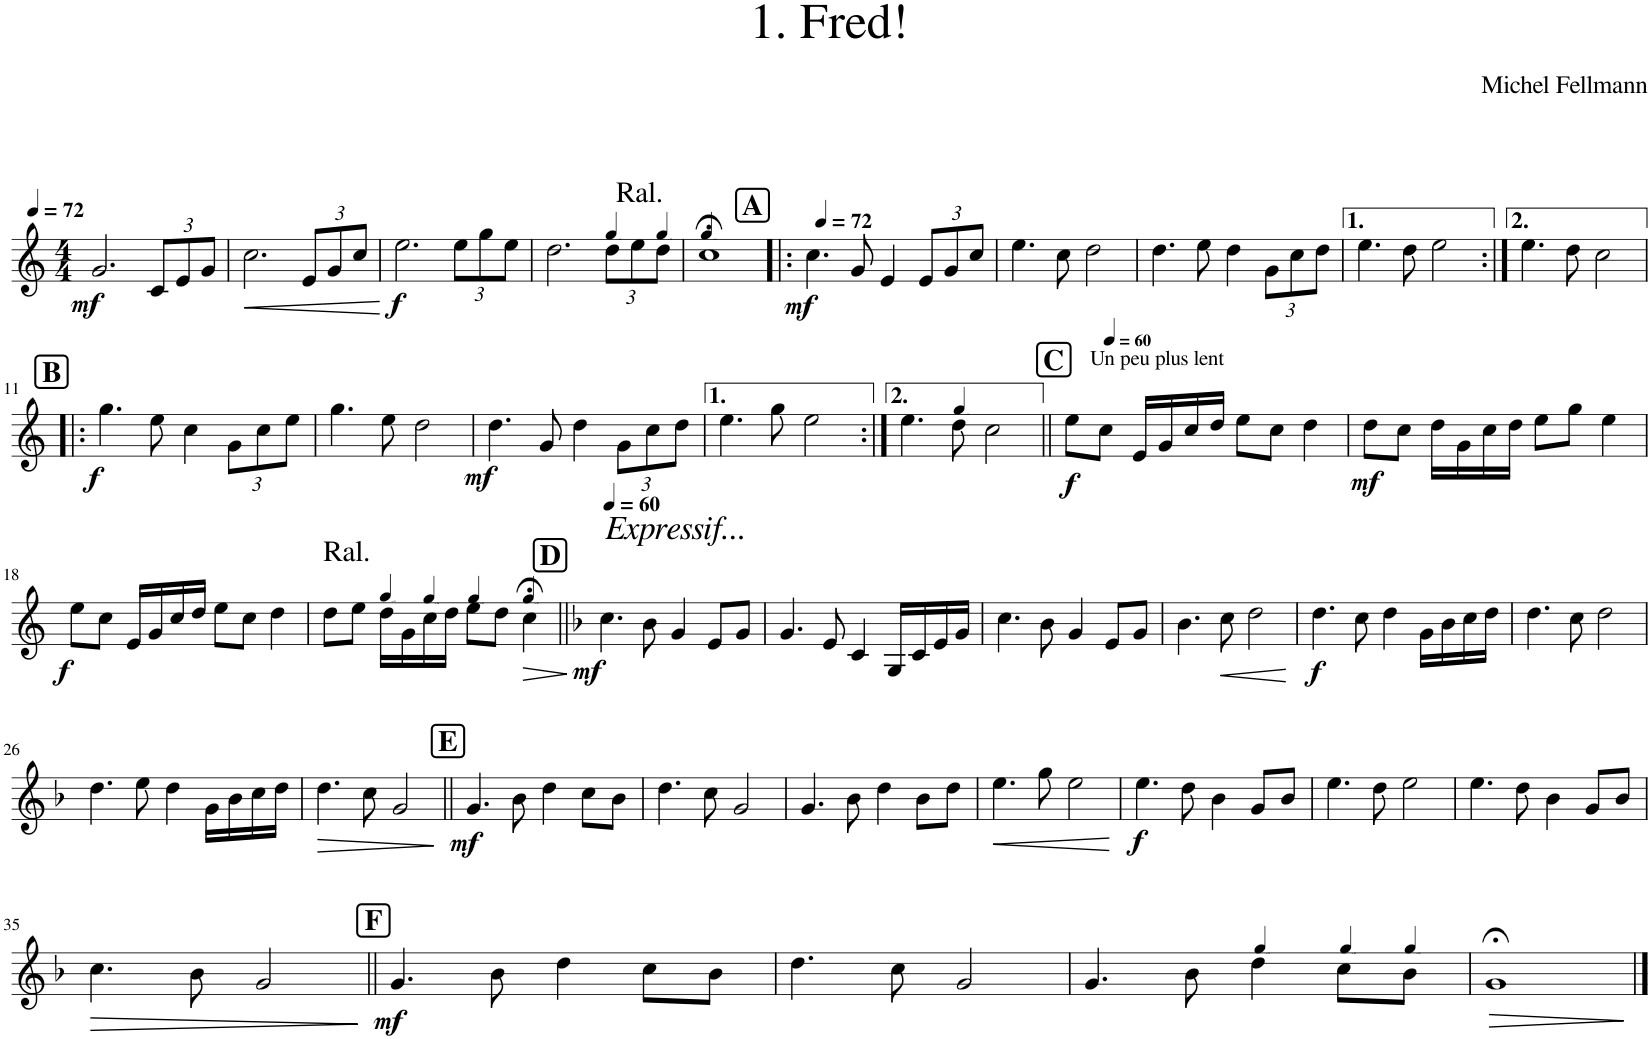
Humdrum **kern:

**kern	**dynam
*part1	*part1
*staff1	*staff1
*I"Cor en Fa	*
*I'Cor Fa	*
*clefG2	*
*Trd4c7	*
*k[]	*
*M4/4	*
*MM72	*
=1	=1
!	!LO:DY:b
2.g/	mf
*Xbrackettup	*
12c/L	.
12e/	.
12g/J	.
=2	=2
!	!LO:HP:b
2.cc\	<
12e/L	.
12g/	.
12cc/J	.
.	[
=3	=3
!	!LO:DY:b
2.ee\	f
12ee\L	.
12gg\	.
12ee\J	.
=4	=4
!LO:TX:a:t=Ral.	!
2.dd\	.
*MM65	*
12dd\L	.
12ee\	.
*MM52	*
12dd\J	.
=5	=5
*MM60	*
1cc;<	.
=6!|:	=6!|:
!!LO:REH:place=s1:a:B:cj:fs=14:t=A
*MM72	*
!	!LO:DY:b
4.cc\	mf
8g/	.
4e/	.
12e/L	.
12g/	.
12cc/J	.
=7	=7
4.ee\	.
8cc\	.
2dd\	.
=8	=8
4.dd\	.
8ee\	.
4dd\	.
12g\L	.
12cc\	.
12dd\J	.
=9	=9
4.ee\	.
8dd\	.
2ee\	.
=10:|!	=10:|!
4.ee\	.
8dd\	.
2cc\	.
!!LO:LB:g=z
!!LO:REH:place=s1:a:B:cj:fs=14:t=B
=11!|:	=11!|:
!	!LO:DY:b
4.gg\	f
8ee\	.
4cc\	.
12g\L	.
12cc\	.
12ee\J	.
=12	=12
4.gg\	.
8ee\	.
2dd\	.
=13	=13
!	!LO:DY:b
4.dd\	mf
8g/	.
4dd\	.
12g\L	.
12cc\	.
12dd\J	.
=14	=14
4.ee\	.
8gg\	.
2ee\	.
=15:|!	=15:|!
4.ee\	.
*MM55	*
8dd\	.
2cc\	.
=16||	=16||
!!LO:REH:place=s1:a:B:cj:fs=14:t=C
*MM60	*
!LO:TX:a:t=Un peu plus lent	!
!	!LO:DY:b
8ee\L	f
8cc\J	.
16e/LL	.
16g/	.
16cc/	.
16dd/JJ	.
8ee\L	.
8cc\J	.
4dd\	.
=17	=17
!	!LO:DY:b
8dd\L	mf
8cc\J	.
16dd\LL	.
16g\	.
16cc\	.
16dd\JJ	.
8ee\L	.
8gg\J	.
4ee\	.
!!LO:LB:g=z
=18	=18
!	!LO:DY:b
8ee\L	f
8cc\J	.
16e/LL	.
16g/	.
16cc/	.
16dd/JJ	.
8ee\L	.
8cc\J	.
4dd\	.
=19	=19
!LO:TX:a:t=Ral.	!
8dd\L	.
8ee\J	.
*MM55	*
16dd\LL	.
16g\	.
*MM48	*
16cc\	.
16dd\JJ	.
*MM40	*
8ee\L	.
8dd\J	.
*MM20	*
!	!LO:HP:b
4cc;<\	>
.	]
=20||	=20||
!!LO:REH:place=s1:a:B:cj:fs=14:t=D
*k[b-]	*
*MM60	*
!	!LO:DY:b
4.cc\	mf
8b-\	.
!LO:TX:a:i:t=Expressif...	!
4g/	.
8e/L	.
8g/J	.
=21	=21
4.g/	.
8e/	.
4c/	.
16G/LL	.
16c/	.
16e/	.
16g/JJ	.
=22	=22
4.cc\	.
8b-\	.
4g/	.
8e/L	.
8g/J	.
=23	=23
4.b-\	.
!	!LO:HP:b
8cc\	<
2dd\	.
.	[
=24	=24
!	!LO:DY:b
4.dd\	f
8cc\	.
4dd\	.
16g\LL	.
16b-\	.
16cc\	.
16dd\JJ	.
=25	=25
4.dd\	.
8cc\	.
2dd\	.
!!LO:LB:g=z
=26	=26
4.dd\	.
8ee\	.
4dd\	.
16g\LL	.
16b-\	.
16cc\	.
16dd\JJ	.
=27	=27
!	!LO:HP:b
4.dd\	>
8cc\	.
2g/	.
.	]
!!LO:REH:place=s1:a:B:cj:fs=14:t=E
=28||	=28||
!	!LO:DY:b
4.g/	mf
8b-\	.
4dd\	.
8cc\L	.
8b-\J	.
=29	=29
4.dd\	.
8cc\	.
2g/	.
=30	=30
4.g/	.
8b-\	.
4dd\	.
8b-\L	.
8dd\J	.
=31	=31
!	!LO:HP:b
4.ee\	<
8gg\	.
2ee\	.
.	[
=32	=32
!	!LO:DY:b
4.ee\	f
8dd\	.
4b-\	.
8g/L	.
8b-/J	.
=33	=33
4.ee\	.
8dd\	.
2ee\	.
=34	=34
4.ee\	.
8dd\	.
4b-\	.
8g/L	.
8b-/J	.
!!LO:LB:g=z
=35	=35
!	!LO:HP:b
4.cc\	>
8b-\	.
2g/	.
.	]
!!LO:REH:place=s1:a:B:cj:fs=14:t=F
=36||	=36||
!	!LO:DY:b
4.g/	mf
8b-\	.
4dd\	.
8cc\L	.
8b-\J	.
=37	=37
4.dd\	.
8cc\	.
2g/	.
=38	=38
4.g/	.
8b-\	.
*MM55	*
4dd\	.
*MM48	*
8cc\L	.
*MM40	*
8b-\J	.
=39	=39
!	!LO:HP:b
1g;<	>
.	]
==	==
*-	*-
